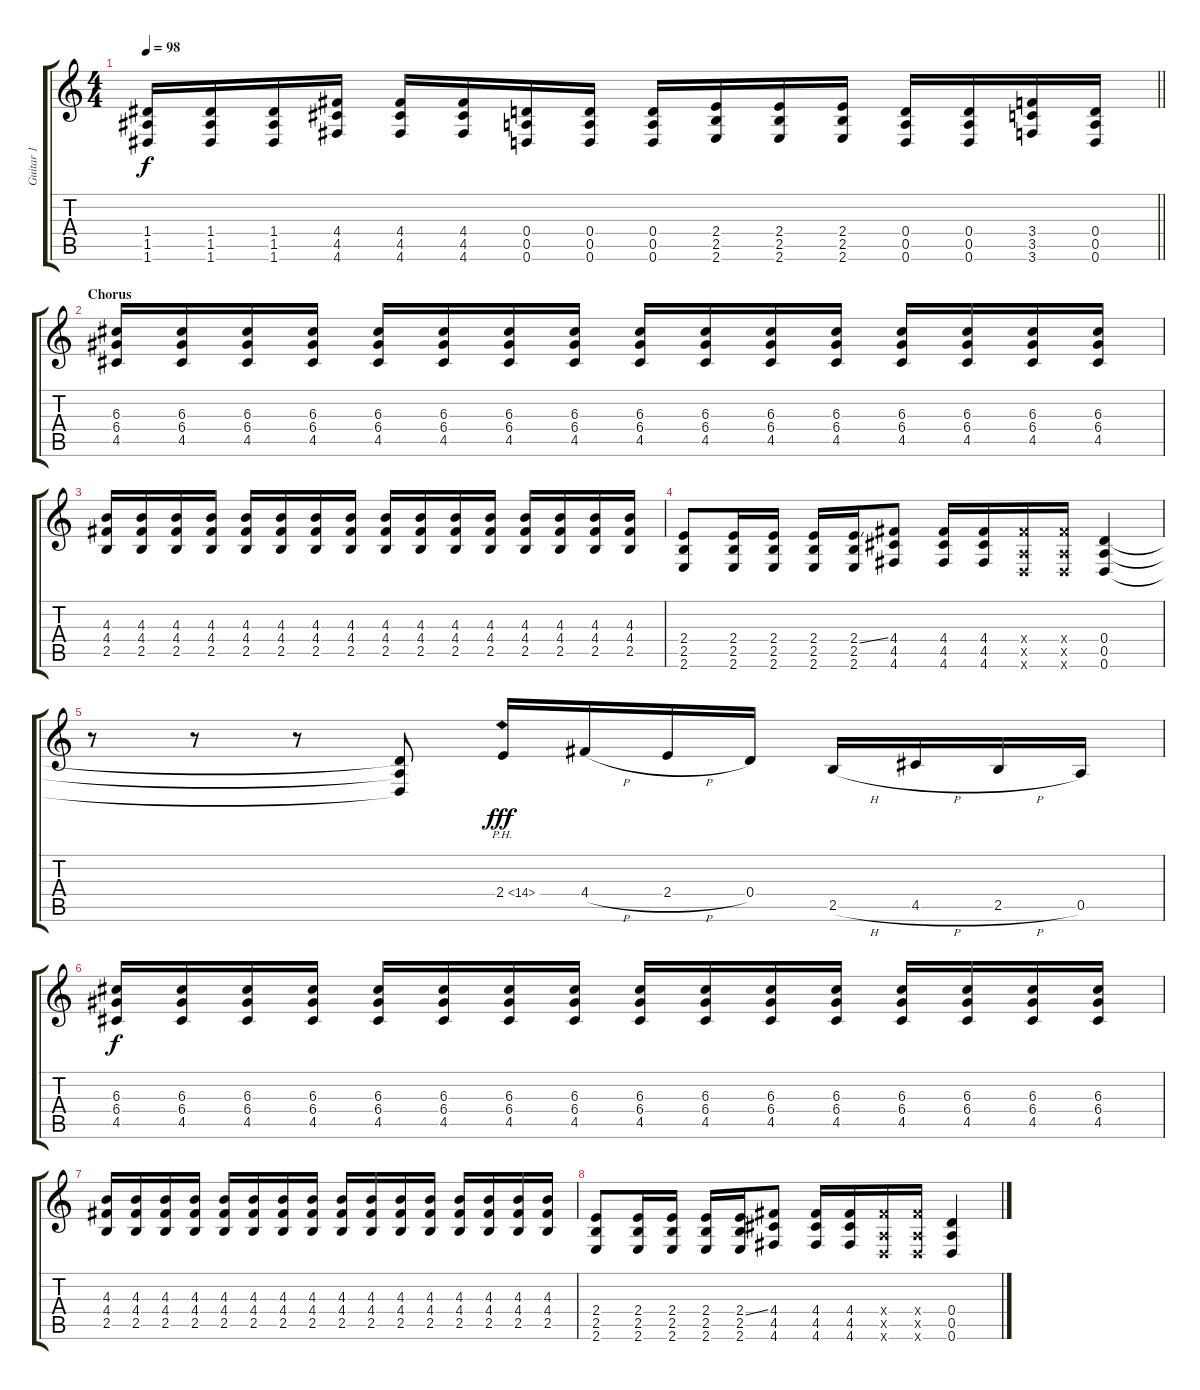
\track ("Guitar 1" "Guitar 1") {instrument overdrivenguitar}
\staff {score tabs}
\tuning (E4 B3 G3 D3 A2 D2) {hide}
\ts (4 4)
\tempo 98
\clef g2
\barLineRight lightlight
\ks c
(1.4 1.5 1.6).16{dy f} (1.4 1.5 1.6).16 (1.4 1.5 1.6).16 (4.4 4.5 4.6).16 (4.4 4.5 4.6).16 (4.4 4.5 4.6).16 (0.4 0.5 0.6).16 (0.4 0.5 0.6).16 (0.4 0.5 0.6).16 (2.4 2.5 2.6).16 (2.4 2.5 2.6).16 (2.4 2.5 2.6).16 (0.4 0.5 0.6).16 (0.4 0.5 0.6).16 (3.4 3.5 3.6).16 (0.4 0.5 0.6).16 |
\section ("" "Chorus")
(6.3 6.4 4.5).16 (6.3 6.4 4.5).16 (6.3 6.4 4.5).16 (6.3 6.4 4.5).16 (6.3 6.4 4.5).16 (6.3 6.4 4.5).16 (6.3 6.4 4.5).16 (6.3 6.4 4.5).16 (6.3 6.4 4.5).16 (6.3 6.4 4.5).16 (6.3 6.4 4.5).16 (6.3 6.4 4.5).16 (6.3 6.4 4.5).16 (6.3 6.4 4.5).16 (6.3 6.4 4.5).16 (6.3 6.4 4.5).16 |
(4.3 4.4 2.5).16 (4.3 4.4 2.5).16 (4.3 4.4 2.5).16 (4.3 4.4 2.5).16 (4.3 4.4 2.5).16 (4.3 4.4 2.5).16 (4.3 4.4 2.5).16 (4.3 4.4 2.5).16 (4.3 4.4 2.5).16 (4.3 4.4 2.5).16 (4.3 4.4 2.5).16 (4.3 4.4 2.5).16 (4.3 4.4 2.5).16 (4.3 4.4 2.5).16 (4.3 4.4 2.5).16 (4.3 4.4 2.5).16 |
(2.4 2.5 2.6).8 (2.4 2.5 2.6).16 (2.4 2.5 2.6).16 (2.4 2.5 2.6).16 (2.4{ss} 2.5 2.6).16 (4.4 4.5 4.6).8 (4.4 4.5 4.6).16 (4.4 4.5 4.6).16 (4.4{x} 0.5{x} 0.6{x}).16 (4.4{x} 0.5{x} 0.6{x}).16 (0.4 0.5 0.6).4 |
r.8 r.8 r.8 (0.4{t} 0.5{t} 0.6{t}).8 2.4{ph 12}.16{dy fff} 4.4{h}.16 2.4{h}.16 0.4.16 2.5{h}.16 4.5{h}.16 2.5{h}.16 0.5.16 |
(6.3 6.4 4.5).16{dy f} (6.3 6.4 4.5).16 (6.3 6.4 4.5).16 (6.3 6.4 4.5).16 (6.3 6.4 4.5).16 (6.3 6.4 4.5).16 (6.3 6.4 4.5).16 (6.3 6.4 4.5).16 (6.3 6.4 4.5).16 (6.3 6.4 4.5).16 (6.3 6.4 4.5).16 (6.3 6.4 4.5).16 (6.3 6.4 4.5).16 (6.3 6.4 4.5).16 (6.3 6.4 4.5).16 (6.3 6.4 4.5).16 |
(4.3 4.4 2.5).16 (4.3 4.4 2.5).16 (4.3 4.4 2.5).16 (4.3 4.4 2.5).16 (4.3 4.4 2.5).16 (4.3 4.4 2.5).16 (4.3 4.4 2.5).16 (4.3 4.4 2.5).16 (4.3 4.4 2.5).16 (4.3 4.4 2.5).16 (4.3 4.4 2.5).16 (4.3 4.4 2.5).16 (4.3 4.4 2.5).16 (4.3 4.4 2.5).16 (4.3 4.4 2.5).16 (4.3 4.4 2.5).16 |
(2.4 2.5 2.6).8 (2.4 2.5 2.6).16 (2.4 2.5 2.6).16 (2.4 2.5 2.6).16 (2.4{ss} 2.5 2.6).16 (4.4 4.5 4.6).8 (4.4 4.5 4.6).16 (4.4 4.5 4.6).16 (4.4{x} 0.5{x} 0.6{x}).16 (4.4{x} 0.5{x} 0.6{x}).16 (0.4 0.5 0.6).4
